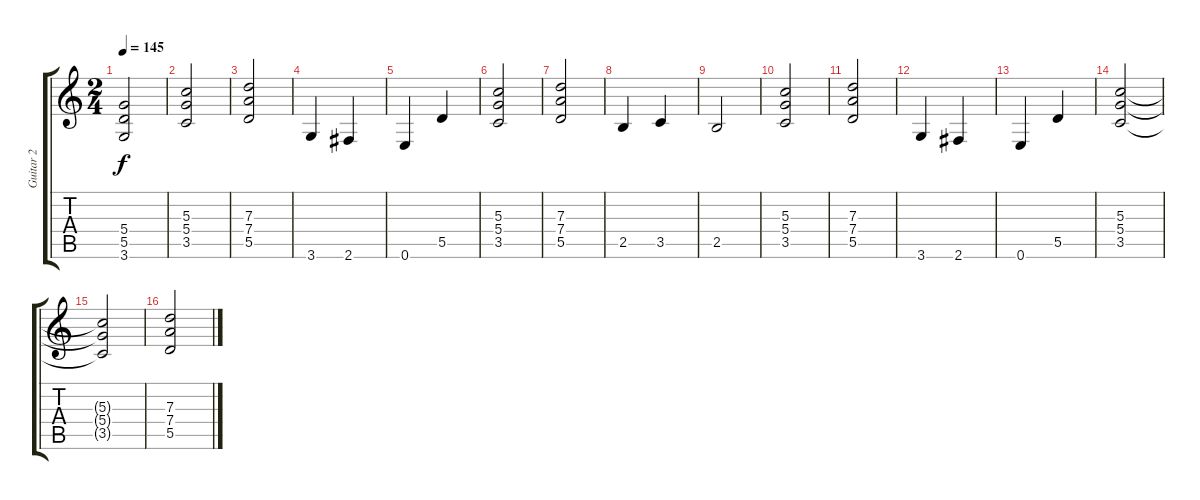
\track ("Guitar 2" "Guitar 2") {instrument overdrivenguitar}
\staff {score tabs}
\tuning (E4 B3 G3 D3 A2 E2) {hide}
\ts (2 4)
\tempo 145
\clef g2
\ks c
(5.4{t} 5.5{t} 3.6{t}).2{dy f} |
(5.3 5.4 3.5).2 |
(7.3 7.4 5.5).2 |
3.6.4 2.6.4 |
0.6.4 5.5.4 |
(5.3 5.4 3.5).2 |
(7.3 7.4 5.5).2 |
2.5.4 3.5.4 |
2.5.2 |
(5.3 5.4 3.5).2 |
(7.3 7.4 5.5).2 |
3.6.4 2.6.4 |
0.6.4 5.5.4 |
(5.3 5.4 3.5).2 |
(5.3{t} 5.4{t} 3.5{t}).2 |
(7.3 7.4 5.5).2
